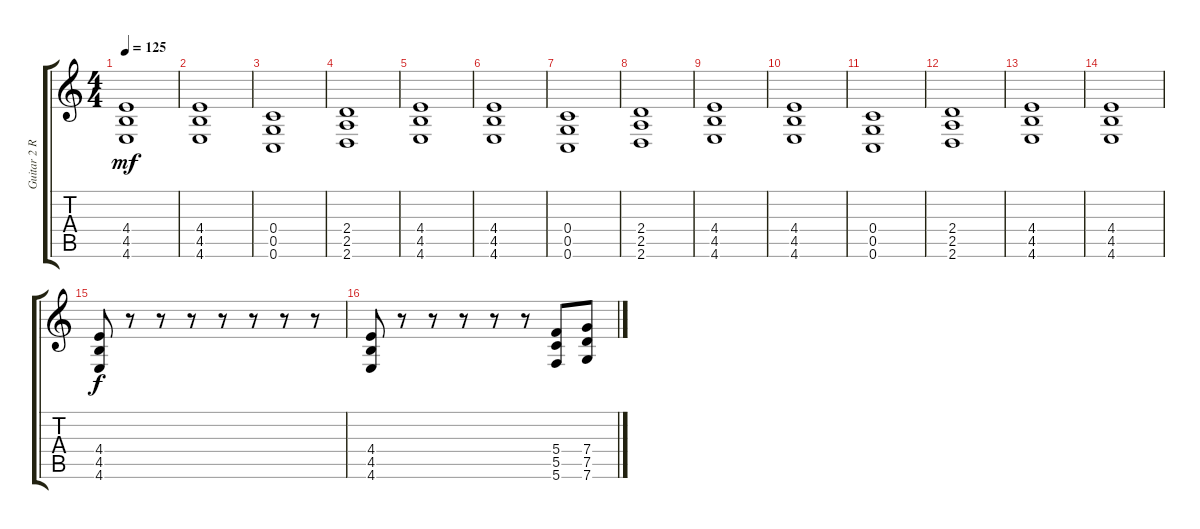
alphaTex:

\track ("Guitar 2 Right" "Guitar 2 R") {instrument distortionguitar}
\staff {score tabs}
\tuning (D4 A3 F3 C3 G2 C2) {hide}
\ts (4 4)
\tempo 125
\clef g2
\ks c
(4.4 4.5 4.6).1{dy mf} |
(4.4 4.5 4.6).1 |
(0.4 0.5 0.6).1{instrument distortionguitar} |
(2.4 2.5 2.6).1 |
(4.4 4.5 4.6).1 |
(4.4 4.5 4.6).1 |
(0.4 0.5 0.6).1{instrument distortionguitar} |
(2.4 2.5 2.6).1 |
(4.4 4.5 4.6).1 |
(4.4 4.5 4.6).1 |
(0.4 0.5 0.6).1{instrument distortionguitar} |
(2.4 2.5 2.6).1 |
(4.4 4.5 4.6).1 |
(4.4 4.5 4.6).1 |
(4.4 4.5 4.6).8{dy f} r.8 r.8 r.8 r.8 r.8 r.8 r.8 |
(4.4 4.5 4.6).8 r.8 r.8 r.8 r.8 r.8 (5.4 5.5 5.6).8 (7.4 7.5 7.6).8
